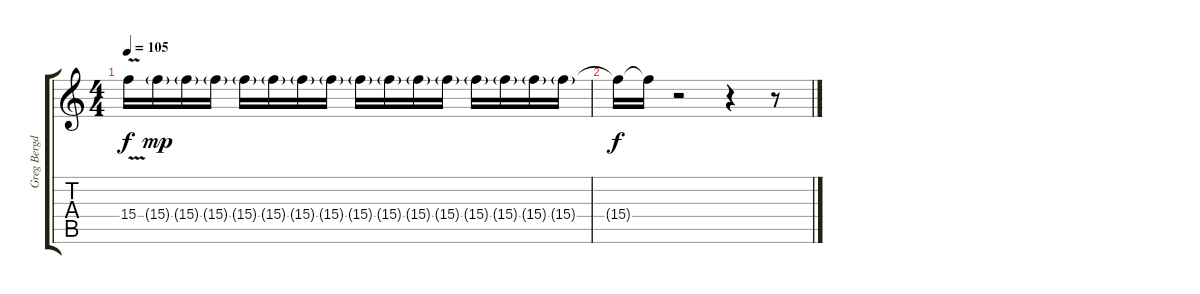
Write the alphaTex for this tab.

\track ("Greg Bergdorf" "Greg Bergd") {instrument distortionguitar}
\staff {score tabs}
\tuning (E4 B3 G3 D3 A2 E2) {hide}
\ts (4 4)
\tempo 105
\clef g2
\ks c
15.4{v}.16{dy f} 15.4{g}.16{dy mp} 15.4{g}.16 15.4{g}.16 15.4{g}.16 15.4{g}.16 15.4{g}.16 15.4{g}.16 15.4{g}.16 15.4{g}.16 15.4{g}.16 15.4{g}.16 15.4{g}.16 15.4{g}.16 15.4{g}.16 15.4{g}.16 |
15.4{t}.16{dy f} 15.4{t}.16 r.2 r.4 r.8
